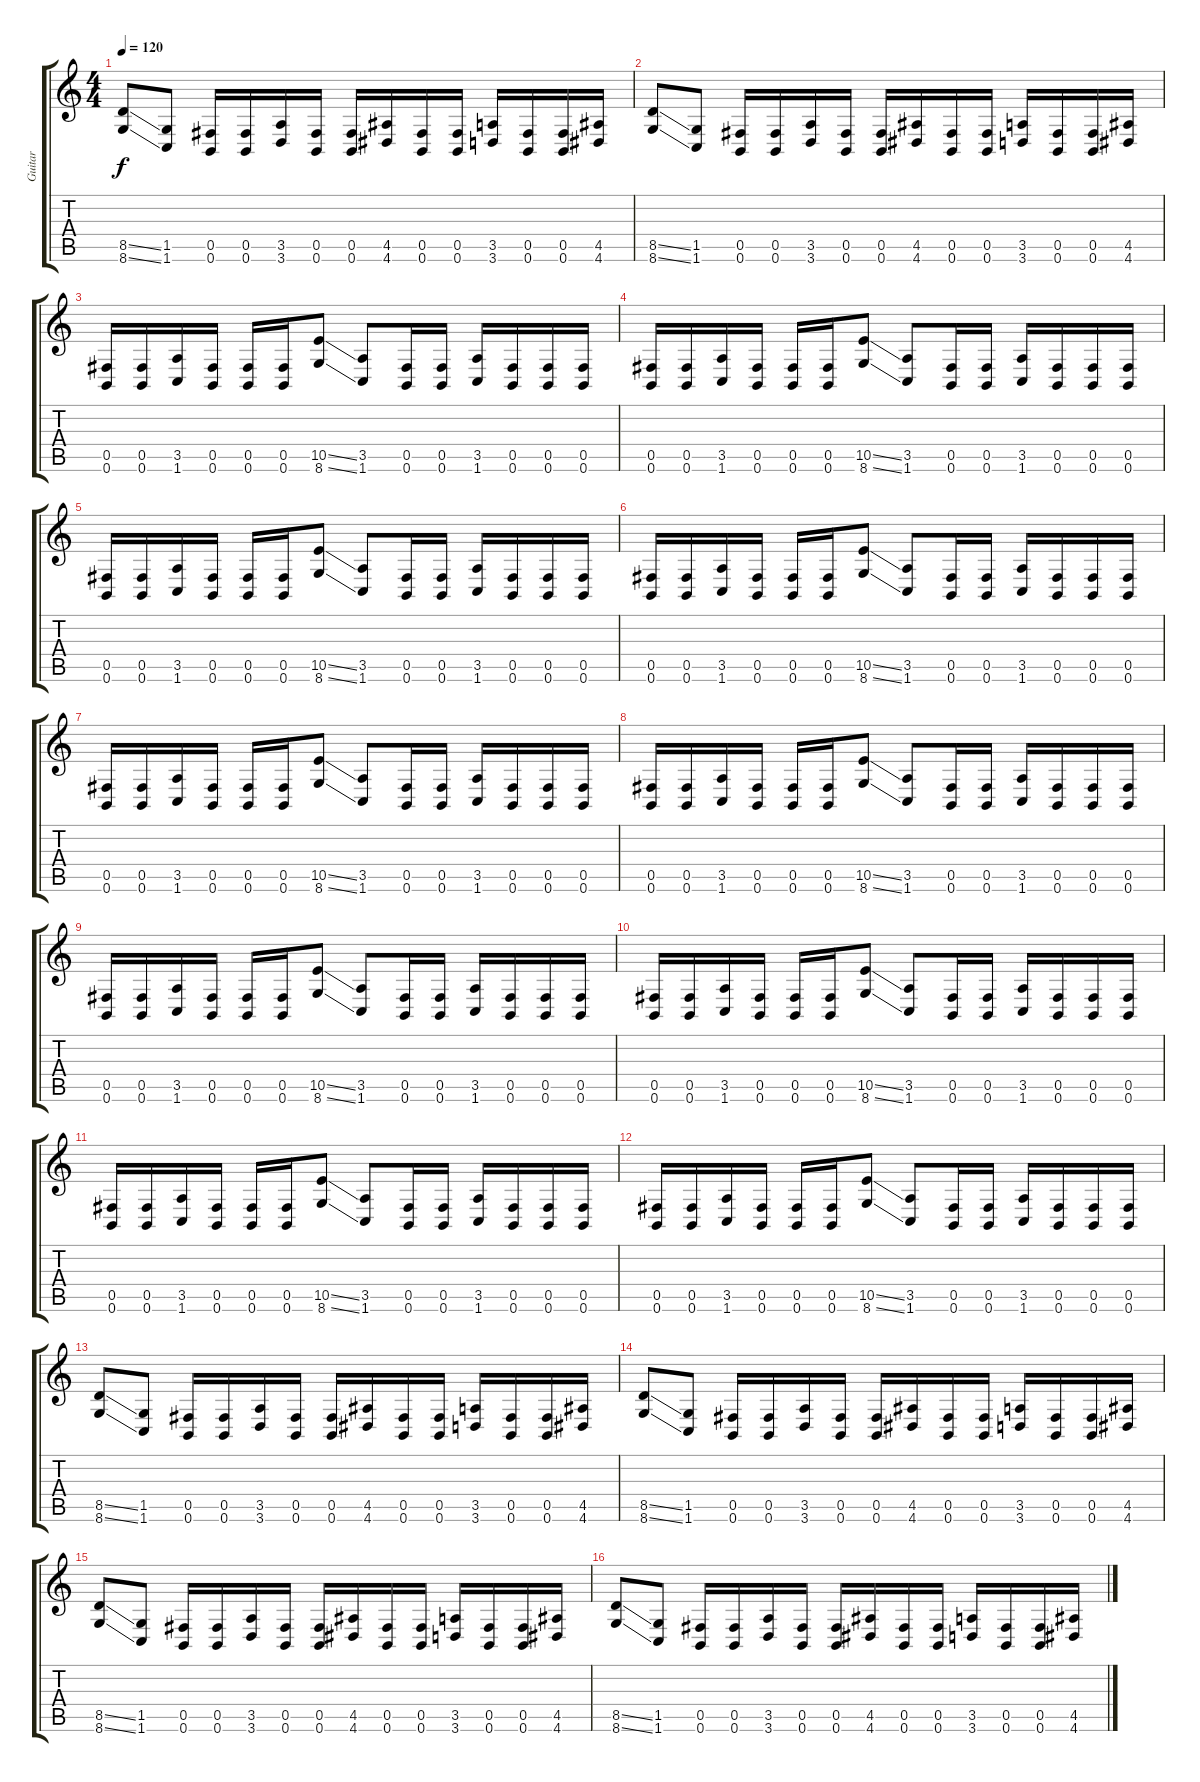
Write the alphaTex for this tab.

\track ("Guitar" "Guitar") {instrument distortionguitar}
\staff {score tabs}
\tuning (Db4 Ab3 E3 B2 Gb2 B1) {hide}
\ts (4 4)
\tempo 120
\clef g2
\ks c
(8.5{ss} 8.6{ss}).8{dy f} (1.5 1.6).8 (0.5 0.6).16 (0.5 0.6).16 (3.5 3.6).16 (0.5 0.6).16 (0.5 0.6).16 (4.5 4.6).16 (0.5 0.6).16 (0.5 0.6).16 (3.5 3.6).16 (0.5 0.6).16 (0.5 0.6).16 (4.5 4.6).16 |
(8.5{ss} 8.6{ss}).8 (1.5 1.6).8 (0.5 0.6).16 (0.5 0.6).16 (3.5 3.6).16 (0.5 0.6).16 (0.5 0.6).16 (4.5 4.6).16 (0.5 0.6).16 (0.5 0.6).16 (3.5 3.6).16 (0.5 0.6).16 (0.5 0.6).16 (4.5 4.6).16 |
(0.5 0.6).16 (0.5 0.6).16 (3.5 1.6).16 (0.5 0.6).16 (0.5 0.6).16 (0.5 0.6).16 (10.5{ss} 8.6{ss}).8 (3.5 1.6).8 (0.5 0.6).16 (0.5 0.6).16 (3.5 1.6).16 (0.5 0.6).16 (0.5 0.6).16 (0.5 0.6).16 |
(0.5 0.6).16 (0.5 0.6).16 (3.5 1.6).16 (0.5 0.6).16 (0.5 0.6).16 (0.5 0.6).16 (10.5{ss} 8.6{ss}).8 (3.5 1.6).8 (0.5 0.6).16 (0.5 0.6).16 (3.5 1.6).16 (0.5 0.6).16 (0.5 0.6).16 (0.5 0.6).16 |
(0.5 0.6).16 (0.5 0.6).16 (3.5 1.6).16 (0.5 0.6).16 (0.5 0.6).16 (0.5 0.6).16 (10.5{ss} 8.6{ss}).8 (3.5 1.6).8 (0.5 0.6).16 (0.5 0.6).16 (3.5 1.6).16 (0.5 0.6).16 (0.5 0.6).16 (0.5 0.6).16 |
(0.5 0.6).16 (0.5 0.6).16 (3.5 1.6).16 (0.5 0.6).16 (0.5 0.6).16 (0.5 0.6).16 (10.5{ss} 8.6{ss}).8 (3.5 1.6).8 (0.5 0.6).16 (0.5 0.6).16 (3.5 1.6).16 (0.5 0.6).16 (0.5 0.6).16 (0.5 0.6).16 |
(0.5 0.6).16 (0.5 0.6).16 (3.5 1.6).16 (0.5 0.6).16 (0.5 0.6).16 (0.5 0.6).16 (10.5{ss} 8.6{ss}).8 (3.5 1.6).8 (0.5 0.6).16 (0.5 0.6).16 (3.5 1.6).16 (0.5 0.6).16 (0.5 0.6).16 (0.5 0.6).16 |
(0.5 0.6).16 (0.5 0.6).16 (3.5 1.6).16 (0.5 0.6).16 (0.5 0.6).16 (0.5 0.6).16 (10.5{ss} 8.6{ss}).8 (3.5 1.6).8 (0.5 0.6).16 (0.5 0.6).16 (3.5 1.6).16 (0.5 0.6).16 (0.5 0.6).16 (0.5 0.6).16 |
(0.5 0.6).16 (0.5 0.6).16 (3.5 1.6).16 (0.5 0.6).16 (0.5 0.6).16 (0.5 0.6).16 (10.5{ss} 8.6{ss}).8 (3.5 1.6).8 (0.5 0.6).16 (0.5 0.6).16 (3.5 1.6).16 (0.5 0.6).16 (0.5 0.6).16 (0.5 0.6).16 |
(0.5 0.6).16 (0.5 0.6).16 (3.5 1.6).16 (0.5 0.6).16 (0.5 0.6).16 (0.5 0.6).16 (10.5{ss} 8.6{ss}).8 (3.5 1.6).8 (0.5 0.6).16 (0.5 0.6).16 (3.5 1.6).16 (0.5 0.6).16 (0.5 0.6).16 (0.5 0.6).16 |
(0.5 0.6).16 (0.5 0.6).16 (3.5 1.6).16 (0.5 0.6).16 (0.5 0.6).16 (0.5 0.6).16 (10.5{ss} 8.6{ss}).8 (3.5 1.6).8 (0.5 0.6).16 (0.5 0.6).16 (3.5 1.6).16 (0.5 0.6).16 (0.5 0.6).16 (0.5 0.6).16 |
(0.5 0.6).16 (0.5 0.6).16 (3.5 1.6).16 (0.5 0.6).16 (0.5 0.6).16 (0.5 0.6).16 (10.5{ss} 8.6{ss}).8 (3.5 1.6).8 (0.5 0.6).16 (0.5 0.6).16 (3.5 1.6).16 (0.5 0.6).16 (0.5 0.6).16 (0.5 0.6).16 |
(8.5{ss} 8.6{ss}).8 (1.5 1.6).8 (0.5 0.6).16 (0.5 0.6).16 (3.5 3.6).16 (0.5 0.6).16 (0.5 0.6).16 (4.5 4.6).16 (0.5 0.6).16 (0.5 0.6).16 (3.5 3.6).16 (0.5 0.6).16 (0.5 0.6).16 (4.5 4.6).16 |
(8.5{ss} 8.6{ss}).8 (1.5 1.6).8 (0.5 0.6).16 (0.5 0.6).16 (3.5 3.6).16 (0.5 0.6).16 (0.5 0.6).16 (4.5 4.6).16 (0.5 0.6).16 (0.5 0.6).16 (3.5 3.6).16 (0.5 0.6).16 (0.5 0.6).16 (4.5 4.6).16 |
(8.5{ss} 8.6{ss}).8 (1.5 1.6).8 (0.5 0.6).16 (0.5 0.6).16 (3.5 3.6).16 (0.5 0.6).16 (0.5 0.6).16 (4.5 4.6).16 (0.5 0.6).16 (0.5 0.6).16 (3.5 3.6).16 (0.5 0.6).16 (0.5 0.6).16 (4.5 4.6).16 |
(8.5{ss} 8.6{ss}).8 (1.5 1.6).8 (0.5 0.6).16 (0.5 0.6).16 (3.5 3.6).16 (0.5 0.6).16 (0.5 0.6).16 (4.5 4.6).16 (0.5 0.6).16 (0.5 0.6).16 (3.5 3.6).16 (0.5 0.6).16 (0.5 0.6).16 (4.5 4.6).16
